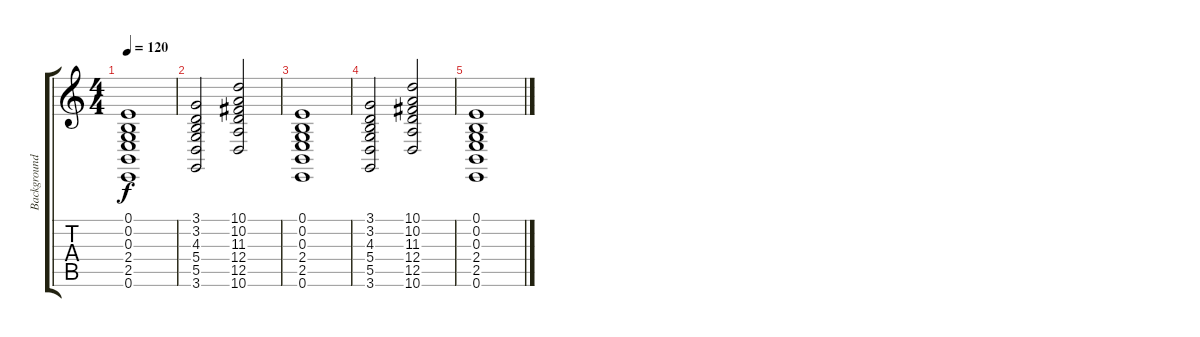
\track ("Background" "Background") {instrument synthstrings2}
\staff {score tabs}
\tuning (E4 B3 G3 D3 A2 E2) {hide}
\ts (4 4)
\tempo 120
\clef g2
\ks c
(0.1 0.2 0.3 2.4 2.5 0.6).1{dy f volume 5} |
(3.1 3.2 4.3 5.4 5.5 3.6).2{volume 4} (10.1 10.2 11.3 12.4 12.5 10.6).2 |
(0.1 0.2 0.3 2.4 2.5 0.6).1{volume 3} |
(3.1 3.2 4.3 5.4 5.5 3.6).2{volume 1} (10.1 10.2 11.3 12.4 12.5 10.6).2 |
(0.1 0.2 0.3 2.4 2.5 0.6).1{volume 0}
